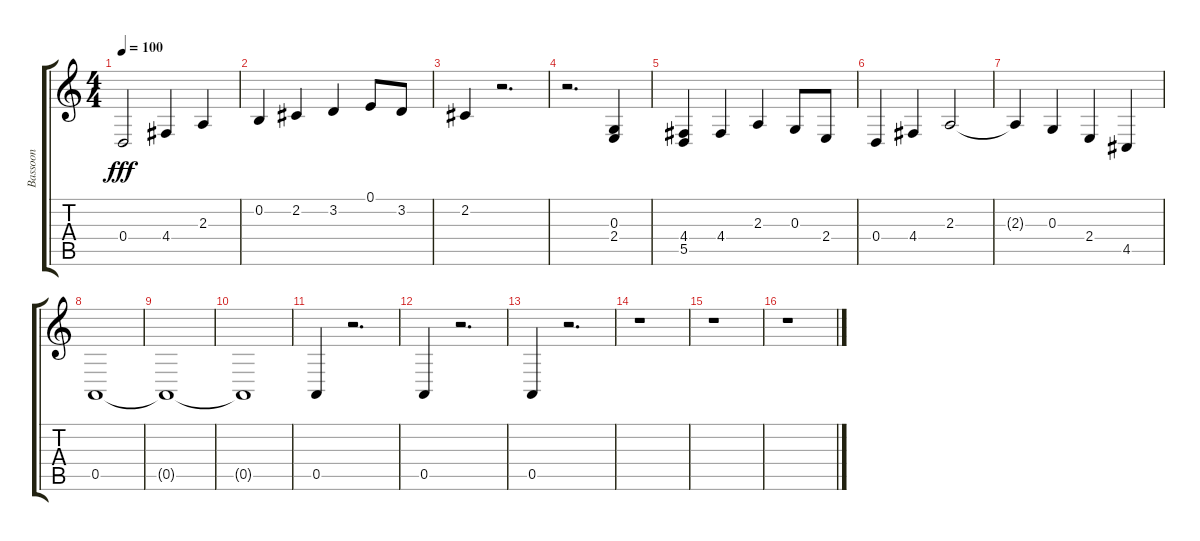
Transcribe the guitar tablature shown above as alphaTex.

\track ("Bassoon" "Bassoon") {instrument bassoon}
\staff {score tabs}
\tuning (E4 B3 G3 D3 A2 E2) {hide}
\ts (4 4)
\tempo 100
\clef g2
\ks c
0.4.2{dy fff} 4.4.4 2.3.4 |
0.2.4 2.2.4 3.2.4 0.1.8 3.2.8 |
2.2.4 r.2{d} |
r.2{d} (0.3 2.4).4 |
(4.4 5.5).4 4.4.4 2.3.4 0.3.8 2.4.8 |
0.4.4 4.4.4 2.3.2 |
2.3{t}.4 0.3.4 2.4.4 4.5.4 |
0.5.1 |
0.5{t}.1 |
0.5{t}.1 |
0.5.4 r.2{d} |
0.5.4 r.2{d} |
0.5.4 r.2{d} |
r.1 |
r.1 |
r.1
